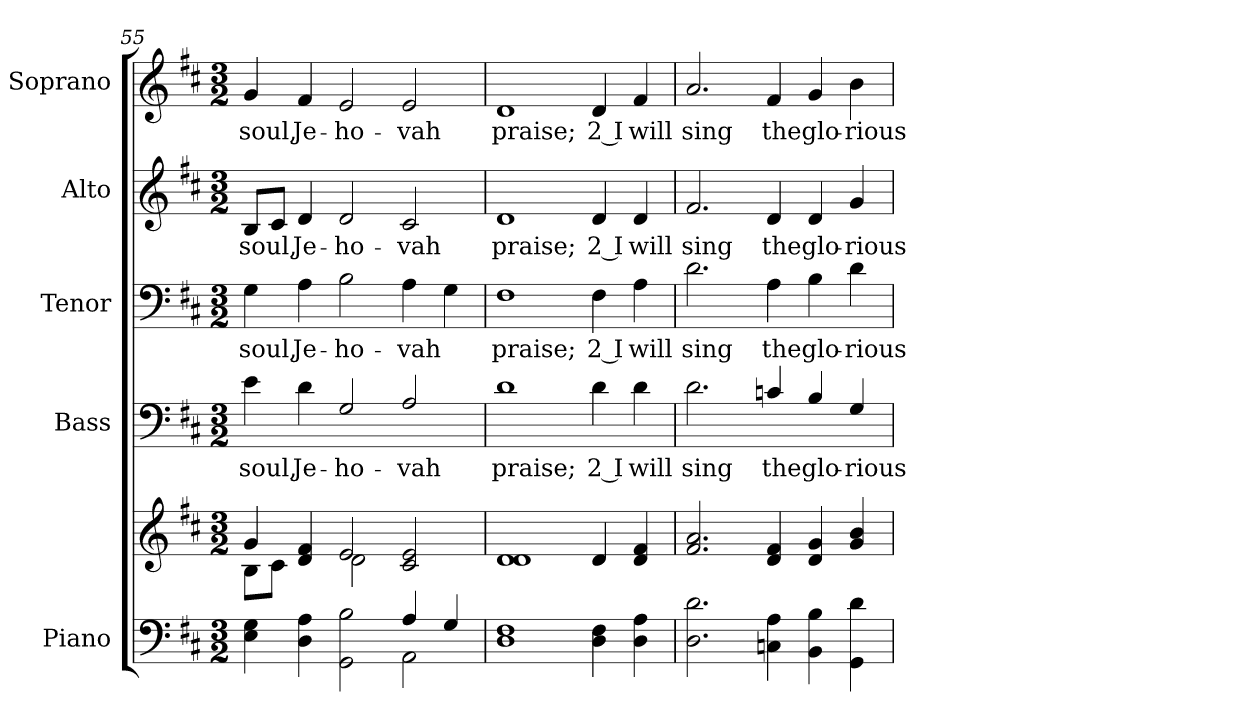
**kern	**kern	**kern	**text	**kern	**text	**kern	**text	**kern	**text
*part5	*part5	*part4	*part4	*part3	*part3	*part2	*part2	*part1	*part1
*staff6	*staff5	*staff4	*staff4	*staff3	*staff3	*staff2	*staff2	*staff1	*staff1
*I"Piano	*	*I"Bass	*	*I"Tenor	*	*I"Alto	*	*I"Soprano	*
*I'Pno.	*	*I'B.	*	*I'T.	*	*I'A.	*	*I'S.	*
!!LO:PB:g=z
*clefF4	*clefG2	*clefF4	*	*clefF4	*	*clefG2	*	*clefG2	*
*	*	*ITrd7c12	*	*	*	*	*	*	*
*k[f#c#]	*k[f#c#]	*k[f#c#]	*	*k[f#c#]	*	*k[f#c#]	*	*k[f#c#]	*
*D:	*D:	*D:	*	*D:	*	*D:	*	*D:	*
*M3/2	*M3/2	*M3/2	*	*M3/2	*	*M3/2	*	*M3/2	*
=55	=55	=55	=55	=55	=55	=55	=55	=55	=55
*^	*^	*	*	*	*	*	*	*	*
!	!	!	!	!	!LO:LY:b:color=#000000	!	!	!	!	!	!
!	!	!	!	!	!	!	!LO:LY:b:color=#000000	!	!	!	!
!	!	!	!	!	!	!	!	!	!LO:LY:b:color=#000000	!	!
!	!	!	!	!	!	!	!	!	!	!	!LO:LY:b:color=#000000
4Ei\ 4Gi	1ryy	4gi/	8Bi\L	4Ei\	soul,	4Gi\	soul,	8Bi/L	soul,	4gi/	soul,
.	.	.	8c#i\J	.	.	.	.	8c#i/J	.	.	.
!	!	!	!	!	!LO:LY:b:color=#000000	!	!	!	!	!	!
!	!	!	!	!	!	!	!LO:LY:b:color=#000000	!	!	!	!
!	!	!	!	!	!	!	!	!	!LO:LY:b:color=#000000	!	!
!	!	!	!	!	!	!	!	!	!	!	!LO:LY:b:color=#000000
4Di\ 4Ai	.	4di/ 4f#i	4ryy	4Di\	Je-	4Ai\	Je-	4di/	Je-	4f#i/	Je-
!	!	!	!	!	!LO:LY:b:color=#000000	!	!	!	!	!	!
!	!	!	!	!	!	!	!LO:LY:b:color=#000000	!	!	!	!
!	!	!	!	!	!	!	!	!	!LO:LY:b:color=#000000	!	!
!	!	!	!	!	!	!	!	!	!	!	!LO:LY:b:color=#000000
2GGi\ 2Bi	.	2ei/	2di\	2GGi/	-ho-	2Bi\	-ho-	2di/	-ho-	2ei/	-ho-
!	!	!	!	!	!LO:LY:b:color=#000000	!	!	!	!	!	!
!	!	!	!	!	!	!	!LO:LY:b:color=#000000	!	!	!	!
!	!	!	!	!	!	!	!	!	!LO:LY:b:color=#000000	!	!
!	!	!	!	!	!	!	!	!	!	!	!LO:LY:b:color=#000000
4Ai/	2AAi\	2c#i/ 2ei	2ryy	2AAi/	-vah	4Ai\	-vah	2c#i/	-vah	2ei/	-vah
4Gi/	.	.	.	.	.	4Gi\	.	.	.	.	.
*v	*v	*	*	*	*	*	*	*	*	*	*
*	*v	*v	*	*	*	*	*	*	*	*
=56	=56	=56	=56	=56	=56	=56	=56	=56	=56
!	!	!	!LO:LY:b:color=#000000	!	!	!	!	!	!
!	!	!	!	!	!LO:LY:b:color=#000000	!	!	!	!
!	!	!	!	!	!	!	!LO:LY:b:color=#000000	!	!
!	!	!	!	!	!	!	!	!	!LO:LY:b:color=#000000
1Di 1F#i	1di 1di	1Di	praise;	1F#i	praise;	1di	praise;	1di	praise;
!	!	!	!LO:LY:b:color=#000000	!	!	!	!	!	!
!	!	!	!	!	!LO:LY:b:color=#000000	!	!	!	!
!	!	!	!	!	!	!	!LO:LY:b:color=#000000	!	!
!	!	!	!	!	!	!	!	!	!LO:LY:b:color=#000000
4Di\ 4F#i	4di/	4Di\	2 I	4F#i\	2 I	4di/	2 I	4di/	2 I
!	!	!	!LO:LY:b:color=#000000	!	!	!	!	!	!
!	!	!	!	!	!LO:LY:b:color=#000000	!	!	!	!
!	!	!	!	!	!	!	!LO:LY:b:color=#000000	!	!
!	!	!	!	!	!	!	!	!	!LO:LY:b:color=#000000
4Di\ 4Ai	4di/ 4f#i	4Di\	will	4Ai\	will	4di/	will	4f#i/	will
!!LO:PB:g=z
=57	=57	=57	=57	=57	=57	=57	=57	=57	=57
!	!	!	!LO:LY:b:color=#000000	!	!	!	!	!	!
!	!	!	!	!	!LO:LY:b:color=#000000	!	!	!	!
!	!	!	!	!	!	!	!LO:LY:b:color=#000000	!	!
!	!	!	!	!	!	!	!	!	!LO:LY:b:color=#000000
2.Di\ 2.di	2.f#i/ 2.ai	2.Di\	sing	2.di\	sing	2.f#i/	sing	2.ai/	sing
!	!	!	!LO:LY:b:color=#000000	!	!	!	!	!	!
!	!	!	!	!	!LO:LY:b:color=#000000	!	!	!	!
!	!	!	!	!	!	!	!LO:LY:b:color=#000000	!	!
!	!	!	!	!	!	!	!	!	!LO:LY:b:color=#000000
4Cni\ 4Ai	4di/ 4f#i	4Cni/	the	4Ai\	the	4di/	the	4f#i/	the
!	!	!	!LO:LY:b:color=#000000	!	!	!	!	!	!
!	!	!	!	!	!LO:LY:b:color=#000000	!	!	!	!
!	!	!	!	!	!	!	!LO:LY:b:color=#000000	!	!
!	!	!	!	!	!	!	!	!	!LO:LY:b:color=#000000
4BBi\ 4Bi	4di/ 4gi	4BBi/	glo-	4Bi\	glo-	4di/	glo-	4gi/	glo-
!	!	!	!LO:LY:b:color=#000000	!	!	!	!	!	!
!	!	!	!	!	!LO:LY:b:color=#000000	!	!	!	!
!	!	!	!	!	!	!	!LO:LY:b:color=#000000	!	!
!	!	!	!	!	!	!	!	!	!LO:LY:b:color=#000000
4GGi\ 4di	4gi/ 4bi	4GGi/	-rious	4di\	-rious	4gi/	-rious	4bi\	-rious
=	=	=	=	=	=	=	=	=	=
*-	*-	*-	*-	*-	*-	*-	*-	*-	*-
